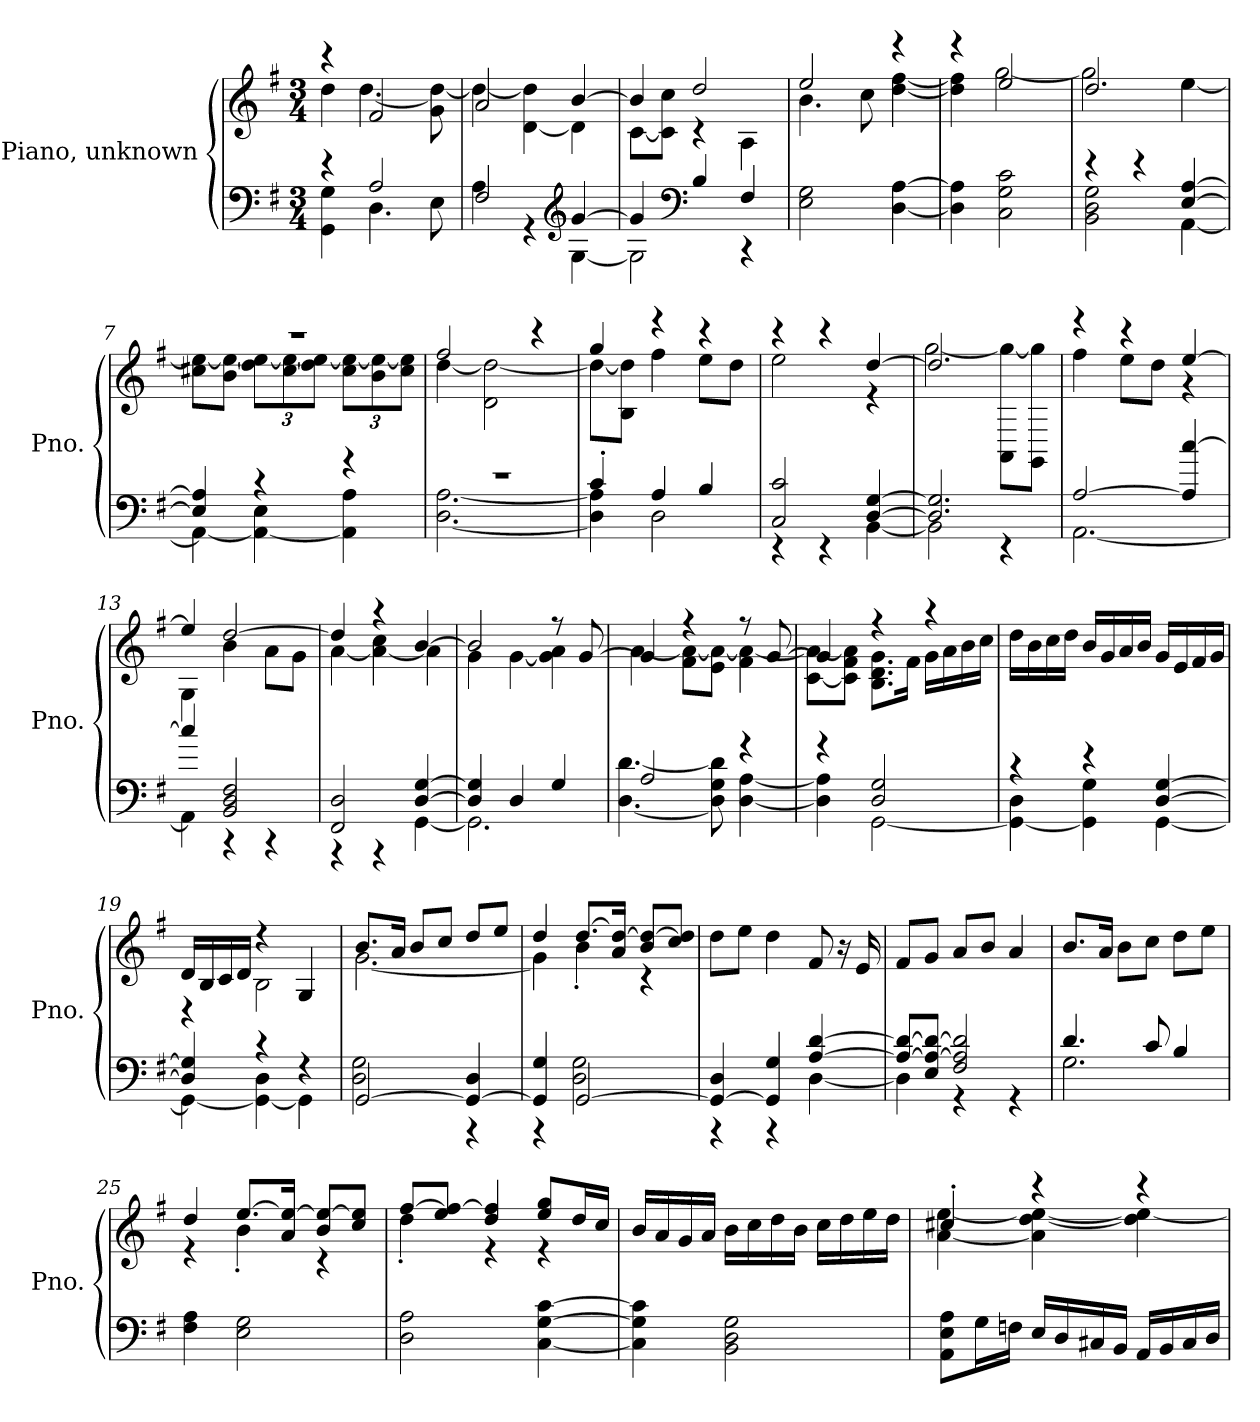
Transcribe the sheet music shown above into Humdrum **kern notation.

**kern	**kern
*part1	*part1
*staff2	*staff1
*I"Piano, unknown	*
*I'Pno.	*
*clefF4	*clefG2
*k[f#]	*k[f#]
*M3/4	*M3/4
*MM122	*MM122
=1	=1
*^	*^
4r	4GG\ 4G\	4r	4dd\
2A/	4.D\	2f#/	[4.dd\
.	8E\	.	8g\ 8dd\_
=2	=2	=2	=2
2F#/	4A\	2a/	4dd\_
.	4r	.	[4d\ 4dd\]
*clefG2	*	*	*
[4g/	[4G\	[4b/	4d\]
=3	=3	=3	=3
4g/]	2G\]	4b/]	[8c\L
.	.	.	8c\] 8cc\J
*clefF4	*	*	*
4B/	.	2dd/	4r
4F#/	4r	.	4A\
*v	*v	*	*
=4	=4	=4
2E\ 2G\	2ee/	4.b\
.	.	8cc\
[4D\ [4A\	4r	[4dd\ [4ff#\
=5	=5	=5
4D\] 4A\]	4r	4dd\] 4ff#\]
2C\ 2G\ 2c\	2ee/	[2gg\
=6	=6	=6
*^	*	*
4r	2BB\ 2D\ 2G\	2.dd/	2gg\]
4r	.	.	.
[4E/ [4A/	[4AA\	.	[4ee\
!!LO:LB:g=z	!!
=7	=7	=7	=7
4E/] 4A/]	4AA\_	2.r	8cc#X\ 8ee\_L
.	.	.	8b\ 8ee\_J
*	*	*	*Xbrackettup
4r	4AA\_ 4E\	.	12dd\ 12ee\_L
.	.	.	12cc#\ 12ee\_
.	.	.	12dd\ 12ee\_J
4r	4AA\] 4A\	.	12cc#\ 12ee\_L
.	.	.	12b\ 12ee\_
.	.	.	12cc#\ 12ee\]J
=8	=8	=8	=8
2.r	[2.D\ [2.A\	2ff#/	[4dd\
.	.	.	2d\ 2dd\_
.	.	4r	.
=9	=9	=9	=9
4c'/	4D\] 4A\]	4gg/	8dd\L_
.	.	.	8B\ 8dd\]J
4A/	2D\	4r	4ff#\
4B/	.	4r	8ee\L
.	.	.	8dd\J
=10	=10	=10	=10
2C/ 2c/	4r	4r	2ee\
.	4r	4r	.
[4D/ [4G/	[4BB\	[4dd/	4r
=11	=11	=11	=11
2.D/] 2.G/]	2BB\]	2.dd/]	[2gg\
.	4r	.	8AA\ 8gg\_L
.	.	.	8GG\ 8gg\]J
=12	=12	=12	=12
[2A/	[2.AA\	4r	4ff#\
.	.	4r	8ee\L
.	.	.	8dd\J
4A/] [4cc/	.	[4ee/	4r
!!LO:LB:g=z	!!
=13	=13	=13	=13
4cc/]	4AA\]	4ee/]	4G\
2BB/ 2D/ 2F#/	4r	[2dd/	4b\
.	4r	.	8a\L
.	.	.	8g\J
=14	=14	=14	=14
2FF#/ 2D/	4r	4dd/]	[4a\
.	4r	4r	4a\_ 4cc\
[4D/ [4G/	[4GG\	[4b/	4a\]
=15	=15	=15	=15
4D/] 4G/]	2.GG\]	2b/]	4g\
4D/	.	.	[4g\
4G/	.	8r	4g\] 4a\
.	.	[8g/	.
=16	=16	=16	=16
2A/	[4.D\ [4.d\	4g/]	[4a\
.	.	4r	8f#\ 8a\_L
.	8D\] 8G\ 8d\]	.	8e\ 8a\_J
4r	[4D\ [4A\	8r	4f#\ 4a\_
.	.	[8g/	.
=17	=17	=17	=17
4r	4D\] 4A\]	4g/]	[8c\ 8a\_L
.	.	.	8c\] 8f#\ 8a\]J
2D/ 2G/	[2GG\	4r	8.B\ 8.d\ 8.g\L
.	.	.	16f#\Jk
.	.	4r	16g\LL
.	.	.	16a\
.	.	.	16b\
.	.	.	16cc\JJ
*	*	*v	*v
!!LO:LB:g=z
=18	=18	=18
4r	4GG\_ 4D\	16dd\LL
.	.	16b\
.	.	16cc\
.	.	16dd\JJ
4r	4GG\] 4G\	16b/LL
.	.	16g/
.	.	16a/
.	.	16b/JJ
[4D/ [4G/	[4GG\	16g/LL
.	.	16e/
.	.	16f#/
.	.	16g/JJ
=19	=19	=19
*	*	*^
4D/] 4G/]	4GG\_	16d/LL	4r
.	.	16B/	.
.	.	16c/	.
.	.	16d/JJ	.
4r	4GG\_ 4D\	4r	2B\
4r	4GG\]	4G/	.
=20	=20	=20	=20
[2GG/	2D\ 2G\	8.b/L	[2.g\
.	.	16a/Jk	.
.	.	8b/L	.
.	.	8cc/J	.
4GG/_ 4D/	4r	8dd/L	.
.	.	8ee/J	.
=21	=21	=21	=21
4GG/] 4G/	4r	4dd/	4g\]
[2GG/	2D\ 2G\	[8.dd/L	4b'\
.	.	16a/ 16dd/_Jk	.
.	.	8b/ 8dd/_L	4r
.	.	8cc/ 8dd/]J	.
*	*	*v	*v
=22	=22	=22
4GG/_ 4D/	4r	8dd\L
.	.	8ee\J
4GG/] 4G/	4r	4dd\
[4A/ [4d/	[4D\	8f#/
.	.	16r
.	.	16e/
!!LO:LB:g=z
=23	=23	=23
8A/_ 8d/_L	4D\]	8f#/L
8E/ 8A/_ 8d/_J	.	8g/J
2F#/ 2A/] 2d/]	4r	8a/L
.	.	8b/J
.	4r	4a/
=24	=24	=24
4.d/	2.G\	8.b/L
.	.	16a/Jk
.	.	8b\L
8c/	.	8cc\J
4B/	.	8dd\L
.	.	8ee\J
*v	*v	*
=25	=25
*	*^
4F#\ 4A\	4dd/	4r
2E\ 2G\	[8.ee/L	4b'\
.	16a/ 16ee/_Jk	.
.	8b/ 8ee/_L	4r
.	8cc/ 8ee/]J	.
=26	=26	=26
2D\ 2A\	[8ff#/L	4dd'\
.	8ee/ 8ff#/_J	.
.	4dd/ 4ff#/]	4r
[4C\ [4G\ [4c\	8ee/ 8gg/L	4r
.	16dd/L	.
.	16cc/JJ	.
*	*v	*v
=27	=27
4C\] 4G\] 4c\]	16b/LL
.	16a/
.	16g/
.	16a/JJ
2BB\ 2D\ 2G\	16b\LL
.	16cc\
.	16dd\
.	16b\JJ
.	16cc\LL
.	16dd\
.	16ee\
.	16dd\JJ
!!LO:LB:g=z
=28	=28
*	*^
8AA\ 8E\ 8A\L	4cc#X'/	[4a\ [4ee\
16G\L	.	.
16Fn\JJ	.	.
16E/LL	4r	4a\] [4dd\ 4ee\_
16D/	.	.
16C#X/	.	.
16BB/JJ	.	.
16AA/LL	4r	4dd\] 4ee\_
16BB/	.	.
16C#/	.	.
16D/JJ	.	.
*	*v	*v
=	=
*-	*-
